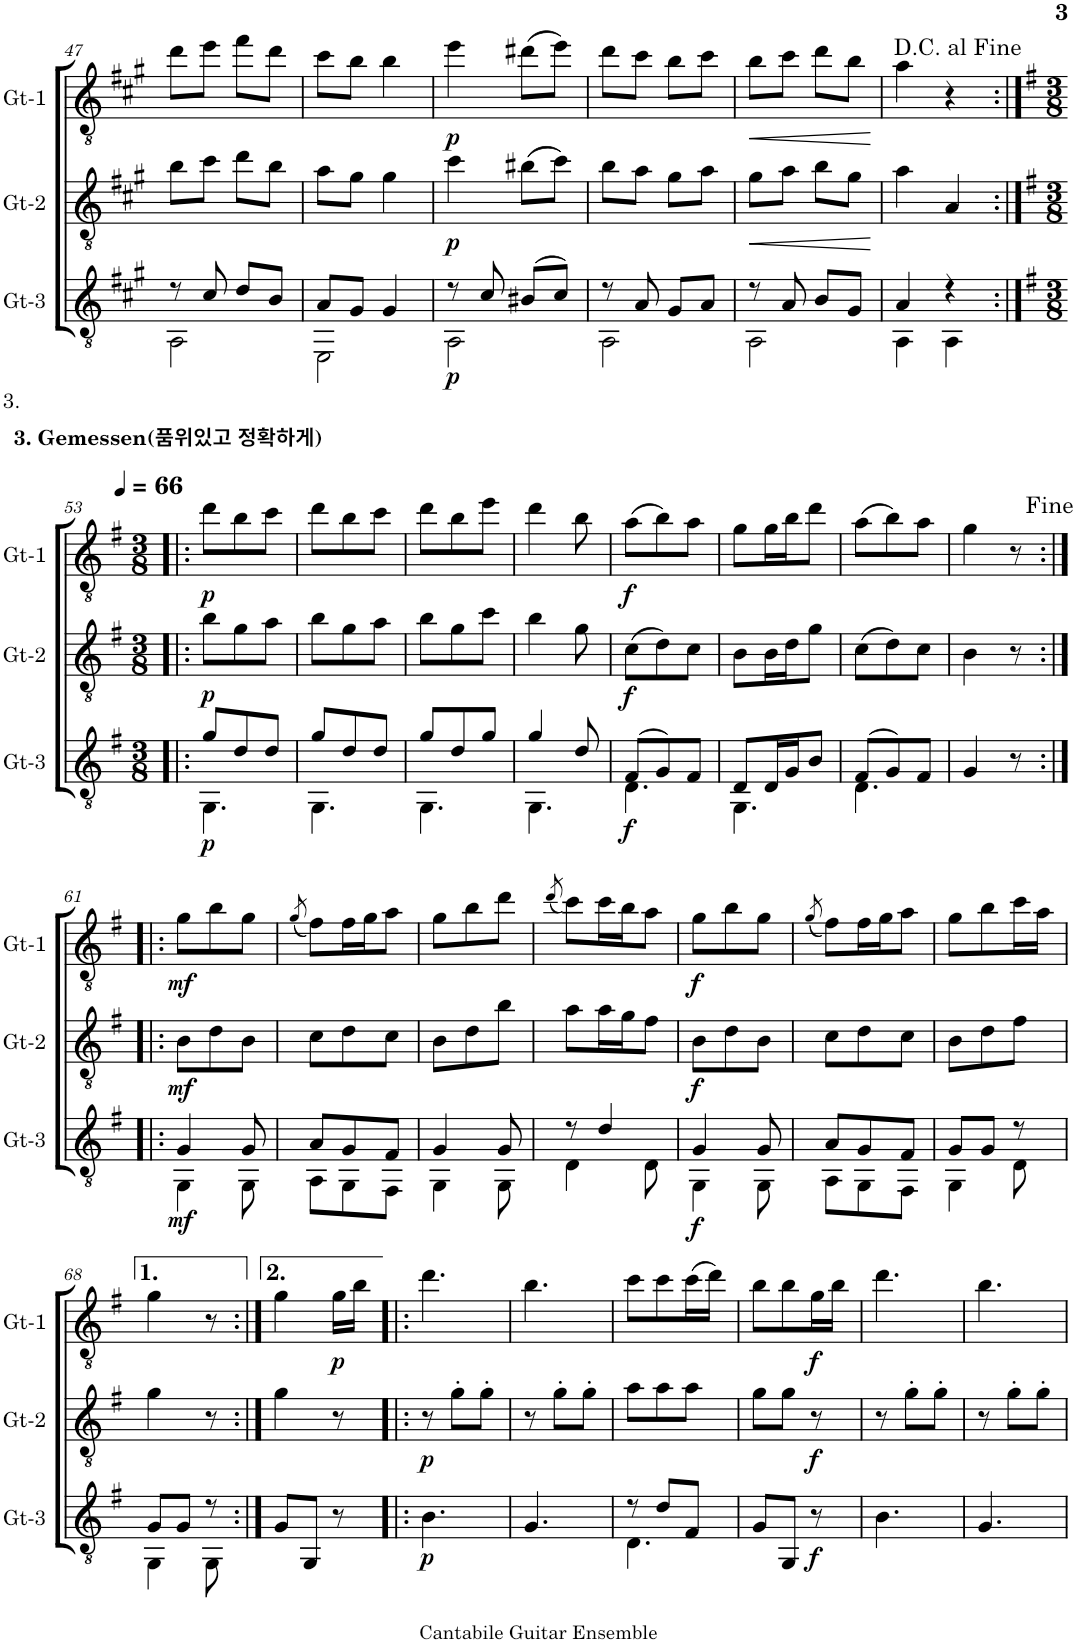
**kern	**dynam	**kern	**dynam	**kern	**dynam
*part3	*part3	*part2	*part2	*part1	*part1
*staff3	*staff3	*staff2	*staff2	*staff1	*staff1
*I"Gt-3	*	*I"Gt-2	*	*I"Gt-1	*
*I'Gt-3	*	*I'Gt-2	*	*I'Gt-1	*
!!LO:PB:g=z
*clefGv2	*	*clefGv2	*	*clefGv2	*
*k[f#c#g#]	*	*k[f#c#g#]	*	*k[f#c#g#]	*
*M2/4	*	*M2/4	*	*M2/4	*
=47	=47	=47	=47	=47	=47
*^	*	*	*	*	*
8r	2AA\	.	8b\L	.	8dd\L	.
8c#/	.	.	8cc#\J	.	8ee\J	.
8d/L	.	.	8dd\L	.	8ff#\L	.
8B/J	.	.	8b\J	.	8dd\J	.
=48	=48	=48	=48	=48	=48	=48
8A/L	2EE\	.	8a\L	.	8cc#\L	.
8G#/J	.	.	8g#\J	.	8b\J	.
4G#/	.	.	4g#\	.	4b\	.
=49	=49	=49	=49	=49	=49	=49
!	!	!LO:DY:b	!	!LO:DY:b	!	!LO:DY:b
8r	2AA\	p	4cc#\	p	4ee\	p
8c#/	.	.	.	.	.	.
(8B#X/L	.	.	(8b#X\L	.	(8dd#X\L	.
8c#/J)	.	.	8cc#\J)	.	8ee\J)	.
=50	=50	=50	=50	=50	=50	=50
8r	2AA\	.	8b\L	.	8dd\L	.
8A/	.	.	8a\J	.	8cc#\J	.
8G#/L	.	.	8g#\L	.	8b\L	.
8A/J	.	.	8a\J	.	8cc#\J	.
=51	=51	=51	=51	=51	=51	=51
!	!	!	!	!LO:HP:b	!	!LO:HP:b
8r	2AA\	.	8g#\L	<	8b\L	<
8A/	.	.	8a\J	.	8cc#\J	.
8B/L	.	.	8b\L	.	8dd\L	.
8G#/J	.	.	8g#\J	.	8b\J	.
*v	*v	*	*	*	*	*
.	.	.	[	.	[
=52	=52	=52	=52	=52	=52
*^	*	*	*	*	*
4A/	4AA\	.	4a\	.	4a\	.
4r	4AA\	.	4A/	.	4r	.
!!LO:LB:g=z
=53:|!|:	=53:|!|:	=53:|!|:	=53:|!|:	=53:|!|:	=53:|!|:	=53:|!|:
*k[f#]	*	*	*k[f#]	*	*k[f#]	*
*M3/8	*	*	*M3/8	*	*M3/8	*
*	*	*	*	*	*MM66	*
!	!	!LO:DY:b	!	!LO:DY:b	!	!LO:DY:b
8g/L	4.GG\	p	8b\L	p	8dd\L	p
8d/	.	.	8g\	.	8b\	.
8d/J	.	.	8a\J	.	8cc\J	.
=54	=54	=54	=54	=54	=54	=54
8g/L	4.GG\	.	8b\L	.	8dd\L	.
8d/	.	.	8g\	.	8b\	.
8d/J	.	.	8a\J	.	8cc\J	.
=55	=55	=55	=55	=55	=55	=55
8g/L	4.GG\	.	8b\L	.	8dd\L	.
8d/	.	.	8g\	.	8b\	.
8g/J	.	.	8cc\J	.	8ee\J	.
=56	=56	=56	=56	=56	=56	=56
4g/	4.GG\	.	4b\	.	4dd\	.
8d/	.	.	8g\	.	8b\	.
=57	=57	=57	=57	=57	=57	=57
!	!	!LO:DY:b	!	!LO:DY:b	!	!LO:DY:b
(8F#/L	4.D\	f	(8c\L	f	(8a\L	f
8G/)	.	.	8d\)	.	8b\)	.
8F#/J	.	.	8c\J	.	8a\J	.
=58	=58	=58	=58	=58	=58	=58
8D/L	4.GG\	.	8B\L	.	8g\L	.
16D/L	.	.	16B\L	.	16g\L	.
16G/J	.	.	16d\J	.	16b\J	.
8B/J	.	.	8g\J	.	8dd\J	.
=59	=59	=59	=59	=59	=59	=59
(8F#/L	4.D\	.	(8c\L	.	(8a\L	.
8G/)	.	.	8d\)	.	8b\)	.
8F#/J	.	.	8c\J	.	8a\J	.
*v	*v	*	*	*	*	*
=60	=60	=60	=60	=60	=60
4G/	.	4B\	.	4g\	.
8r	.	8r	.	8r	.
!!LO:LB:g=z
=61:|!|:	=61:|!|:	=61:|!|:	=61:|!|:	=61:|!|:	=61:|!|:
*^	*	*	*	*	*
!	!	!LO:DY:b	!	!LO:DY:b	!	!LO:DY:b
4G/	4GG\	mf	8B\L	mf	8g\L	mf
.	.	.	8d\	.	8b\	.
8G/	8GG\	.	8B\J	.	8g\J	.
=62	=62	=62	=62	=62	=62	=62
.	.	.	.	.	(8qg/	.
8A/L	8AA\L	.	8c\L	.	8f#\L)	.
8G/	8GG\	.	8d\	.	16f#\L	.
.	.	.	.	.	16g\J	.
8F#/J	8FF#\J	.	8c\J	.	8a\J	.
=63	=63	=63	=63	=63	=63	=63
4G/	4GG\	.	8B\L	.	8g\L	.
.	.	.	8d\	.	8b\	.
8G/	8GG\	.	8b\J	.	8dd\J	.
=64	=64	=64	=64	=64	=64	=64
.	.	.	.	.	(8qdd/	.
8r	4D\	.	8a\L	.	8cc\L)	.
4d/	.	.	16a\L	.	16cc\L	.
.	.	.	16g\J	.	16b\J	.
.	8D\	.	8f#\J	.	8a\J	.
=65	=65	=65	=65	=65	=65	=65
!	!	!LO:DY:b	!	!LO:DY:b	!	!LO:DY:b
4G/	4GG\	f	8B\L	f	8g\L	f
.	.	.	8d\	.	8b\	.
8G/	8GG\	.	8B\J	.	8g\J	.
=66	=66	=66	=66	=66	=66	=66
.	.	.	.	.	(8qg/	.
8A/L	8AA\L	.	8c\L	.	8f#\L)	.
8G/	8GG\	.	8d\	.	16f#\L	.
.	.	.	.	.	16g\J	.
8F#/J	8FF#\J	.	8c\J	.	8a\J	.
=67	=67	=67	=67	=67	=67	=67
8G/L	4GG\	.	8B\L	.	8g\L	.
8G/J	.	.	8d\	.	8b\	.
8r	8D\	.	8f#\J	.	16cc\L	.
.	.	.	.	.	16a\JJ	.
!!LO:LB:g=z
=68	=68	=68	=68	=68	=68	=68
8G/L	4GG\	.	4g\	.	4g\	.
8G/J	.	.	.	.	.	.
8r	8GG\	.	8r	.	8r	.
*v	*v	*	*	*	*	*
=69:|!	=69:|!	=69:|!	=69:|!	=69:|!	=69:|!
8G/L	.	4g\	.	4g\	.
8GG/J	.	.	.	.	.
!	!	!	!	!	!LO:DY:b
8r	.	8r	.	16g\LL	p
.	.	.	.	16b\JJ	.
=70!|:	=70!|:	=70!|:	=70!|:	=70!|:	=70!|:
!	!LO:DY:b	!	!LO:DY:b	!	!
4.B\	p	8r	p	4.dd\	.
.	.	8g'\L	.	.	.
.	.	8g'\J	.	.	.
=71	=71	=71	=71	=71	=71
4.G/	.	8r	.	4.b\	.
.	.	8g'\L	.	.	.
.	.	8g'\J	.	.	.
=72	=72	=72	=72	=72	=72
*^	*	*	*	*	*
8r	4.D\	.	8a\L	.	8cc\L	.
8d/L	.	.	8a\	.	8cc\	.
8F#/J	.	.	8a\J	.	(16cc\L	.
.	.	.	.	.	16dd\JJ)	.
*v	*v	*	*	*	*	*
=73	=73	=73	=73	=73	=73
8G/L	.	8g\L	.	8b\L	.
8GG/J	.	8g\J	.	8b\	.
!	!LO:DY:b	!	!LO:DY:b	!	!LO:DY:b
8r	f	8r	f	16g\L	f
.	.	.	.	16b\JJ	.
=74	=74	=74	=74	=74	=74
4.B\	.	8r	.	4.dd\	.
.	.	8g'\L	.	.	.
.	.	8g'\J	.	.	.
=75	=75	=75	=75	=75	=75
4.G/	.	8r	.	4.b\	.
.	.	8g'\L	.	.	.
.	.	8g'\J	.	.	.
=	=	=	=	=	=
*-	*-	*-	*-	*-	*-
